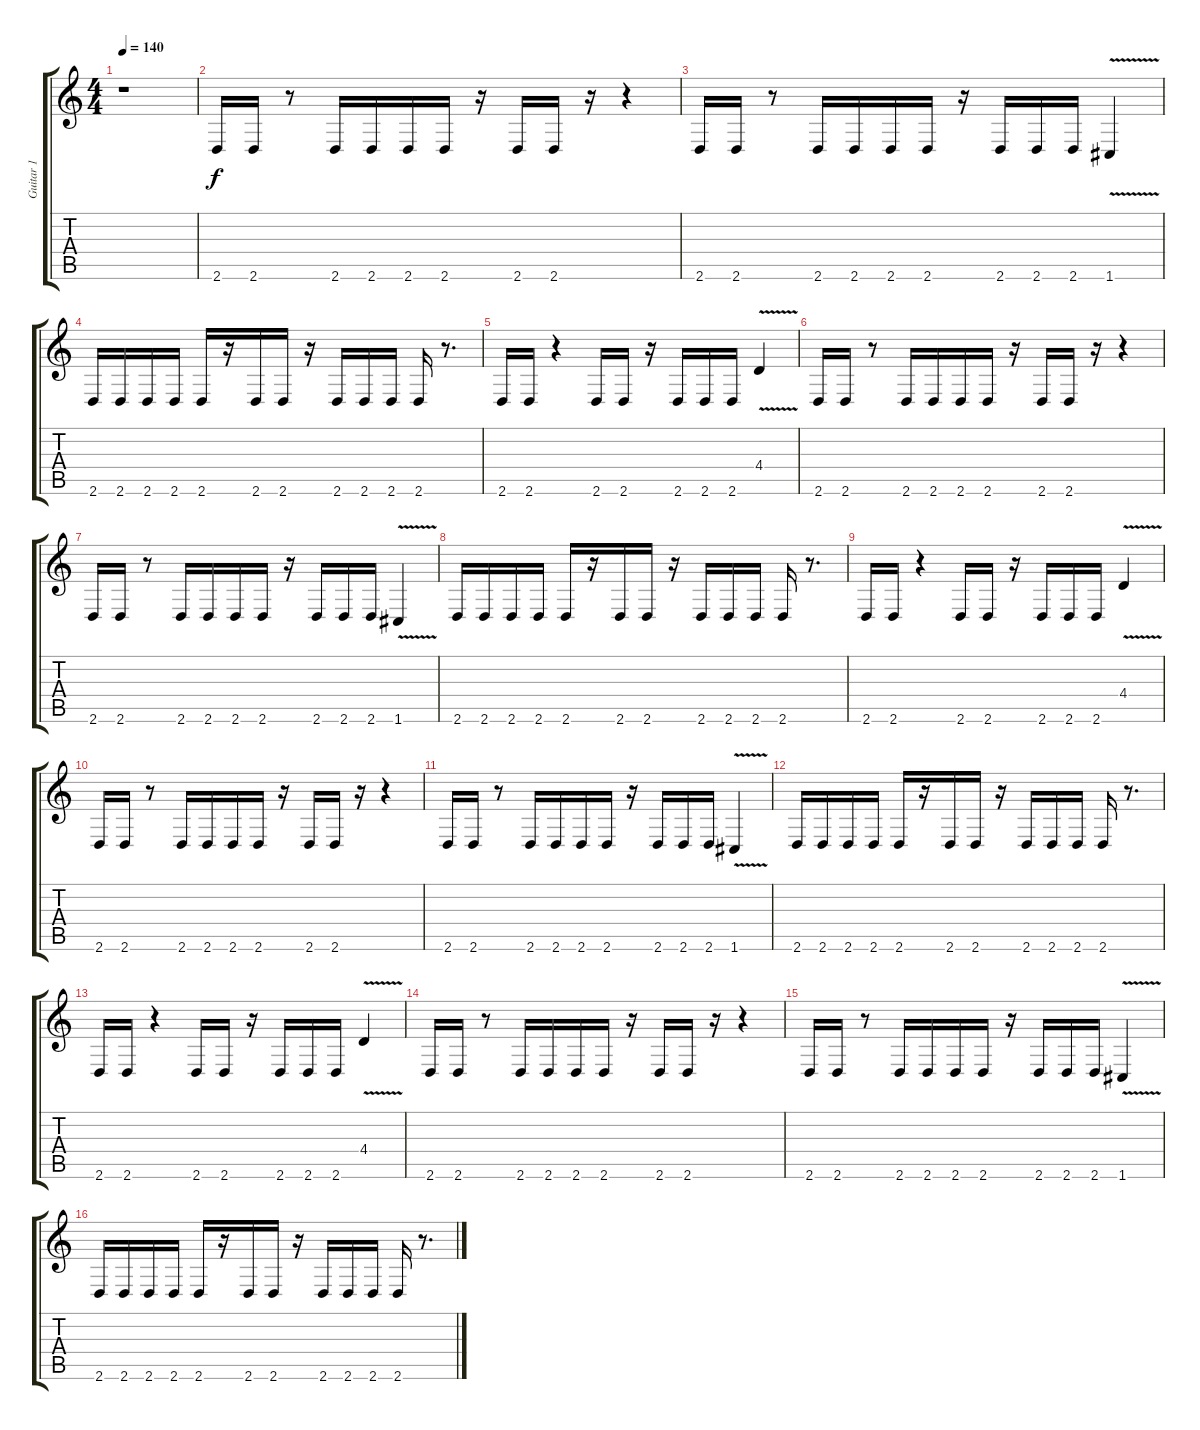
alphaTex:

\track ("Guitar 1" "Guitar 1") {instrument overdrivenguitar}
\staff {score tabs}
\tuning (C4 G3 Eb3 Bb2 F2 C2) {hide}
\ts (4 4)
\tempo 140
\clef g2
\ks c
r.1{dy f} |
\section ("" "")
2.6.16 2.6.16 r.8 2.6.16 2.6.16 2.6.16 2.6.16 r.16 2.6.16 2.6.16 r.16 r.4 |
2.6.16 2.6.16 r.8 2.6.16 2.6.16 2.6.16 2.6.16 r.16 2.6.16 2.6.16 2.6.16 1.6{v}.4 |
2.6.16 2.6.16 2.6.16 2.6.16 2.6.16 r.16 2.6.16 2.6.16 r.16 2.6.16 2.6.16 2.6.16 2.6.16 r.8{d} |
2.6.16 2.6.16 r.4 2.6.16 2.6.16 r.16 2.6.16 2.6.16 2.6.16 4.4{v}.4 |
2.6.16 2.6.16 r.8 2.6.16 2.6.16 2.6.16 2.6.16 r.16 2.6.16 2.6.16 r.16 r.4 |
2.6.16 2.6.16 r.8 2.6.16 2.6.16 2.6.16 2.6.16 r.16 2.6.16 2.6.16 2.6.16 1.6{v}.4 |
2.6.16 2.6.16 2.6.16 2.6.16 2.6.16 r.16 2.6.16 2.6.16 r.16 2.6.16 2.6.16 2.6.16 2.6.16 r.8{d} |
2.6.16 2.6.16 r.4 2.6.16 2.6.16 r.16 2.6.16 2.6.16 2.6.16 4.4{v}.4 |
2.6.16 2.6.16 r.8 2.6.16 2.6.16 2.6.16 2.6.16 r.16 2.6.16 2.6.16 r.16 r.4 |
2.6.16 2.6.16 r.8 2.6.16 2.6.16 2.6.16 2.6.16 r.16 2.6.16 2.6.16 2.6.16 1.6{v}.4 |
2.6.16 2.6.16 2.6.16 2.6.16 2.6.16 r.16 2.6.16 2.6.16 r.16 2.6.16 2.6.16 2.6.16 2.6.16 r.8{d} |
2.6.16 2.6.16 r.4 2.6.16 2.6.16 r.16 2.6.16 2.6.16 2.6.16 4.4{v}.4 |
2.6.16 2.6.16 r.8 2.6.16 2.6.16 2.6.16 2.6.16 r.16 2.6.16 2.6.16 r.16 r.4 |
2.6.16 2.6.16 r.8 2.6.16 2.6.16 2.6.16 2.6.16 r.16 2.6.16 2.6.16 2.6.16 1.6{v}.4 |
2.6.16 2.6.16 2.6.16 2.6.16 2.6.16 r.16 2.6.16 2.6.16 r.16 2.6.16 2.6.16 2.6.16 2.6.16 r.8{d}
